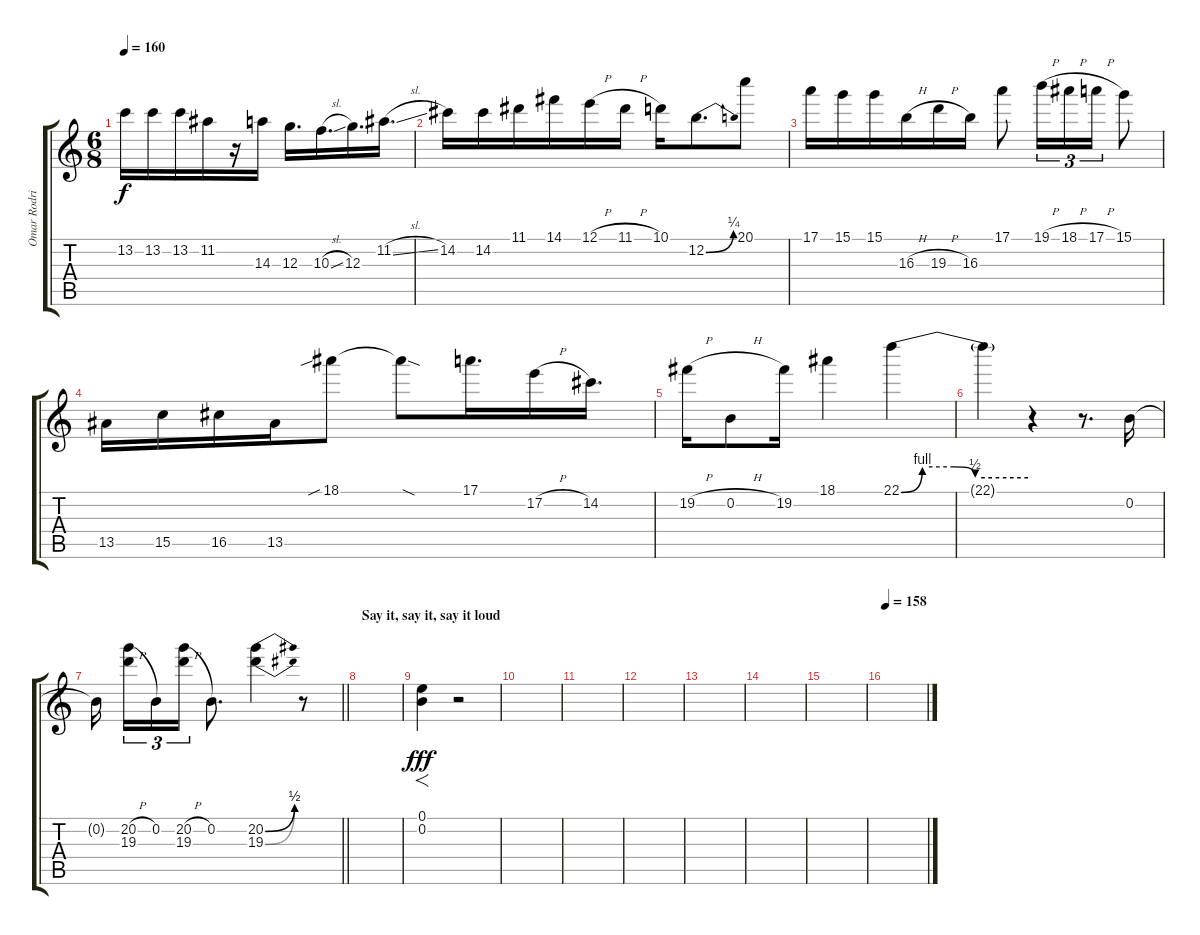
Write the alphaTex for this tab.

\track ("Omar Rodriguez-Lopez" "Omar Rodri") {instrument distortionguitar}
\staff {score tabs}
\tuning (E4 B3 G3 D3 A2 E2) {hide}
\ts (6 8)
\tempo 160
\clef g2
\ks c
13.2.16{dy f} 13.2.16 13.2.16 11.2.16 r.16 14.3.16 12.3.16{d} 10.3{sl}.16{d} 12.3.16{d} 11.2{sl}.16{d} |
14.2.16 14.2.16 11.1.16 14.1.16 12.1{h}.16 11.1{h}.16 10.1.16 12.2{be (bend 0 0 60 1)}.8{d} 20.1.8 |
17.1.16 15.1.16 15.1.16 16.3{h}.16 19.3{h}.16 16.3.16 17.1.8 19.1{h}.16{tu (3 2)} 18.1{h}.16{tu (3 2)} 17.1{h}.16{tu (3 2)} 15.1.8 |
13.5.16 15.5.16 16.5.16 13.5.16 18.1{sib}.8 18.1{sod t}.8 17.1.16{d} 17.2{h}.16 14.2.16{d} |
19.2{h}.16 0.2{h}.8 19.2.16 18.1.4 22.1{be (custom 0 0 10 4 25 4 35 2 60 2)}.4 |
22.1{t}.4 r.4 r.8{d} 0.2.16 |
\barLineRight lightlight
0.2{t}.16{beam splitsecondary} (20.2{h} 19.3).16{tu (3 2)} 0.2.16{tu (3 2)} (20.2{h} 19.3).16{tu (3 2)} 0.2.8{d} (20.2{be (bend 0 0 60 2)} 19.3{be (bend 0 0 60 2)}).4 r.8 |
\section ("" "Say it, say it, say it loud")
|
(0.1 0.2).4{f dy fff} r.2 |
|
|
|
|
|
|
\tempo 158
